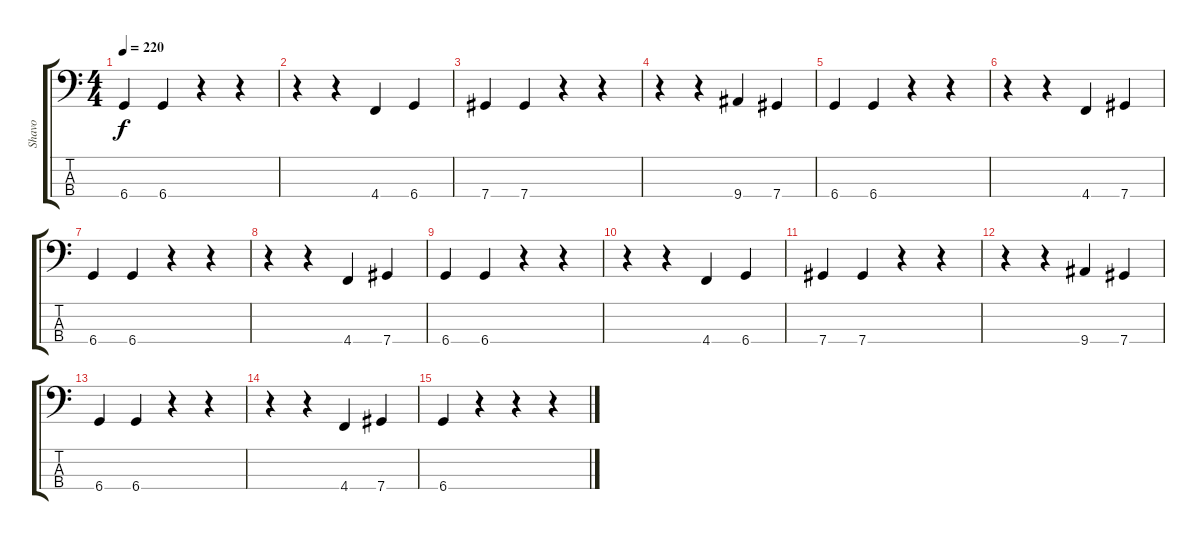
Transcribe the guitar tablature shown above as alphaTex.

\track ("Shavo" "Shavo") {instrument electricbasspick}
\staff {score tabs}
\tuning (Gb2 Db2 Ab1 Db1) {hide}
\ts (4 4)
\tempo 220
\clef f4
\ks c
6.4.4{dy f} 6.4.4 r.4 r.4 |
r.4 r.4 4.4.4 6.4.4 |
7.4.4 7.4.4 r.4 r.4 |
r.4 r.4 9.4.4 7.4.4 |
6.4.4 6.4.4 r.4 r.4 |
r.4 r.4 4.4.4 7.4.4 |
6.4.4 6.4.4 r.4 r.4 |
r.4 r.4 4.4.4 7.4.4 |
6.4.4 6.4.4 r.4 r.4 |
r.4 r.4 4.4.4 6.4.4 |
7.4.4 7.4.4 r.4 r.4 |
r.4 r.4 9.4.4 7.4.4 |
6.4.4 6.4.4 r.4 r.4 |
r.4 r.4 4.4.4 7.4.4 |
6.4.4 r.4 r.4 r.4
